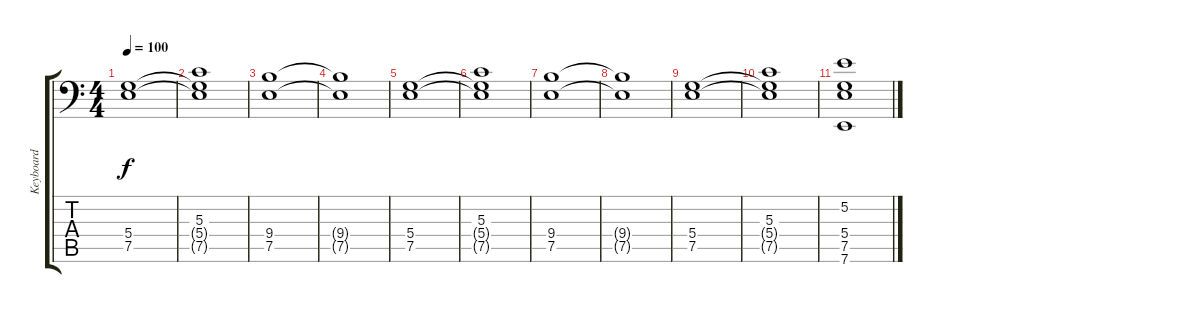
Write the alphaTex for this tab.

\track ("Keyboard" "Keyboard") {instrument stringensemble1}
\staff {score tabs}
\tuning (E4 B3 G3 D3 A2 A1) {hide}
\ts (4 4)
\tempo 100
\clef f4
\ks c
(5.4 7.5).1{dy f} |
(5.3 5.4{t} 7.5{t}).1 |
(9.4 7.5).1 |
(9.4{t} 7.5{t}).1 |
(5.4 7.5).1 |
(5.3 5.4{t} 7.5{t}).1 |
(9.4 7.5).1 |
(9.4{t} 7.5{t}).1 |
(5.4 7.5).1 |
(5.3 5.4{t} 7.5{t}).1 |
(5.2 5.4 7.5 7.6).1
